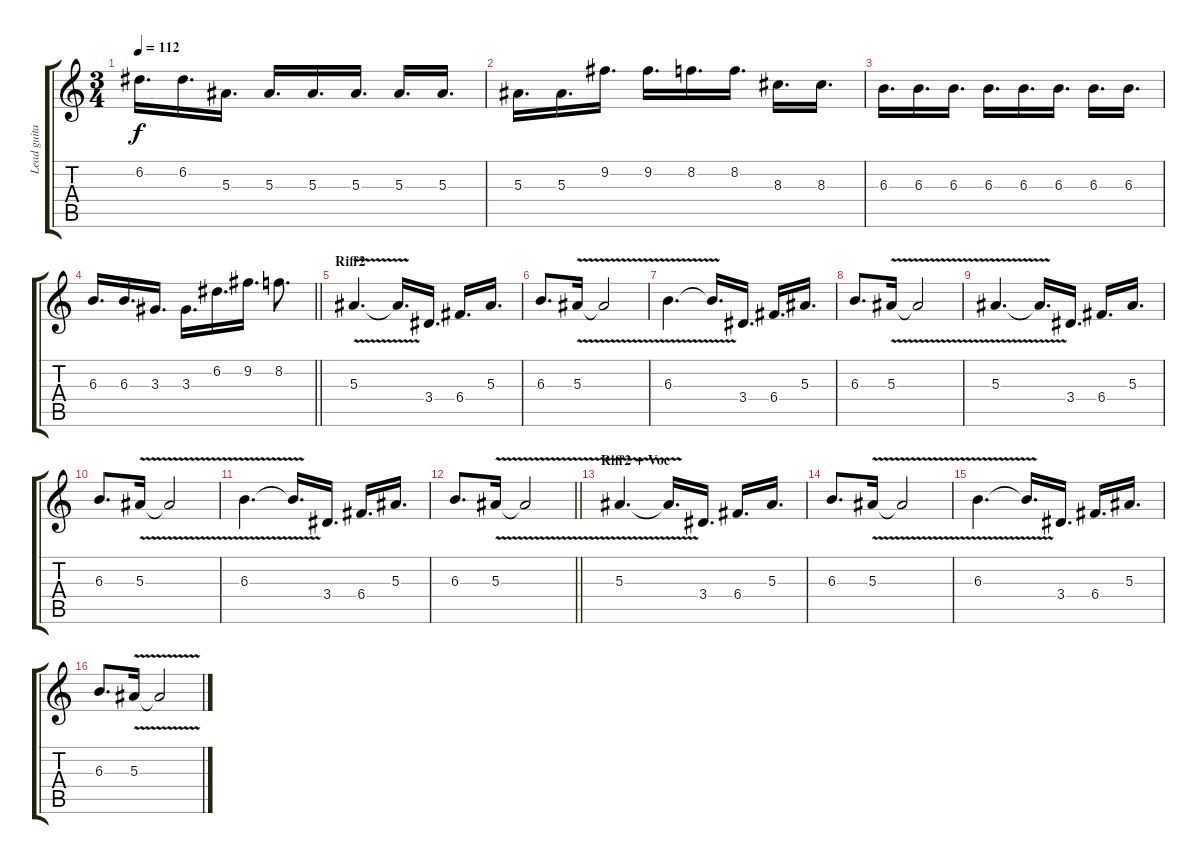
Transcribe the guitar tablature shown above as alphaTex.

\track ("Lead guitar 1" "Lead guita") {instrument overdrivenguitar}
\staff {score tabs}
\tuning (D4 A3 F3 C3 G2 D2) {hide}
\ts (3 4)
\tempo 112
\clef g2
\ks c
6.2.16{d dy f} 6.2.16{d} 5.3.16{d} 5.3.16{d} 5.3.16{d} 5.3.16{d} 5.3.16{d} 5.3.16{d} |
5.3.16{d} 5.3.16{d} 9.2.16{d} 9.2.16{d} 8.2.16{d} 8.2.16{d} 8.3.16{d} 8.3.16{d} |
6.3.16{d} 6.3.16{d} 6.3.16{d} 6.3.16{d} 6.3.16{d} 6.3.16{d} 6.3.16{d} 6.3.16{d} |
\barLineRight lightlight
6.3.16{d} 6.3.16{d} 3.3.16{d} 3.3.16{d} 6.2.16{d} 9.2.16{d} 8.2.8{d} |
\section ("" "Riff2")
5.3{v}.4{d} 5.3{t}.16{d} 3.4.16{d} 6.4.16{d} 5.3.16{d} |
6.3.8{d} 5.3{v}.16 5.3{t}.2 |
6.3{v}.4{d} 6.3{t}.16{d} 3.4.16{d} 6.4.16{d} 5.3.16{d} |
6.3.8{d} 5.3{v}.16 5.3{t}.2 |
5.3{v}.4{d} 5.3{t}.16{d} 3.4.16{d} 6.4.16{d} 5.3.16{d} |
6.3.8{d} 5.3{v}.16 5.3{t}.2 |
6.3{v}.4{d} 6.3{t}.16{d} 3.4.16{d} 6.4.16{d} 5.3.16{d} |
\barLineRight lightlight
6.3.8{d} 5.3{v}.16 5.3{t}.2 |
\section ("" "Riff2 + Voc")
5.3{v}.4{d} 5.3{t}.16{d} 3.4.16{d} 6.4.16{d} 5.3.16{d} |
6.3.8{d} 5.3{v}.16 5.3{t}.2 |
6.3{v}.4{d} 6.3{t}.16{d} 3.4.16{d} 6.4.16{d} 5.3.16{d} |
6.3.8{d} 5.3{v}.16 5.3{t}.2
